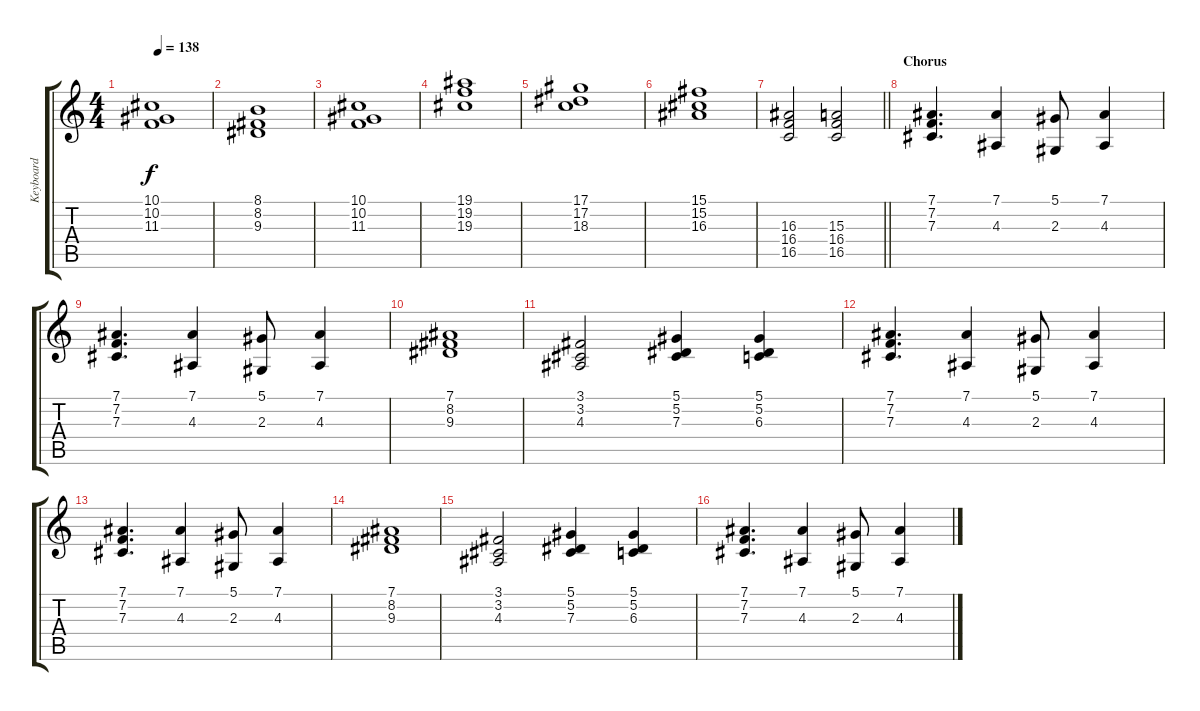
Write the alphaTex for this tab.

\track ("Keyboard" "Keyboard") {instrument stringensemble1}
\staff {score tabs}
\tuning (Eb4 Bb3 Gb3 Db3 Ab2 Eb2) {hide}
\ts (4 4)
\tempo 138
\clef g2
\ks c
(10.1 10.2 11.3).1{dy f} |
(8.1 8.2 9.3).1 |
(10.1 10.2 11.3).1 |
(19.1 19.2 19.3).1 |
(17.1 17.2 18.3).1 |
(15.1 15.2 16.3).1 |
\barLineRight lightlight
(16.3 16.4 16.5).2 (15.3 16.4 16.5).2 |
\section ("" "Chorus")
(7.1 7.2 7.3).4{d} (7.1 4.3).4 (5.1 2.3).8 (7.1 4.3).4 |
(7.1 7.2 7.3).4{d} (7.1 4.3).4 (5.1 2.3).8 (7.1 4.3).4 |
(7.1 8.2 9.3).1 |
(3.1 3.2 4.3).2 (5.1 5.2 7.3).4 (5.1 5.2 6.3).4 |
(7.1 7.2 7.3).4{d} (7.1 4.3).4 (5.1 2.3).8 (7.1 4.3).4 |
(7.1 7.2 7.3).4{d} (7.1 4.3).4 (5.1 2.3).8 (7.1 4.3).4 |
(7.1 8.2 9.3).1 |
(3.1 3.2 4.3).2 (5.1 5.2 7.3).4 (5.1 5.2 6.3).4 |
(7.1 7.2 7.3).4{d} (7.1 4.3).4 (5.1 2.3).8 (7.1 4.3).4
